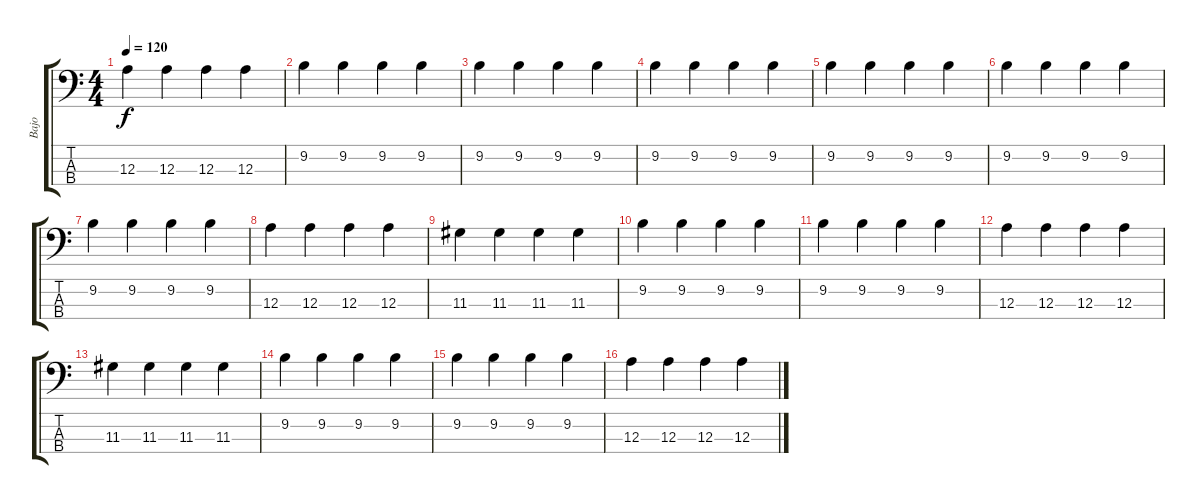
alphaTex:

\track ("Bajo" "Bajo") {instrument electricbassfinger}
\staff {score tabs}
\tuning (G2 D2 A1 E1) {hide}
\ts (4 4)
\tempo 120
\clef f4
\ks c
12.3.4{dy f} 12.3.4 12.3.4 12.3.4 |
9.2.4 9.2.4 9.2.4 9.2.4 |
9.2.4 9.2.4 9.2.4 9.2.4 |
9.2.4 9.2.4 9.2.4 9.2.4 |
9.2.4 9.2.4 9.2.4 9.2.4 |
9.2.4 9.2.4 9.2.4 9.2.4 |
9.2.4 9.2.4 9.2.4 9.2.4 |
12.3.4 12.3.4 12.3.4 12.3.4 |
11.3.4 11.3.4 11.3.4 11.3.4 |
9.2.4 9.2.4 9.2.4 9.2.4 |
9.2.4 9.2.4 9.2.4 9.2.4 |
12.3.4 12.3.4 12.3.4 12.3.4 |
11.3.4 11.3.4 11.3.4 11.3.4 |
9.2.4 9.2.4 9.2.4 9.2.4 |
9.2.4 9.2.4 9.2.4 9.2.4 |
12.3.4 12.3.4 12.3.4 12.3.4
